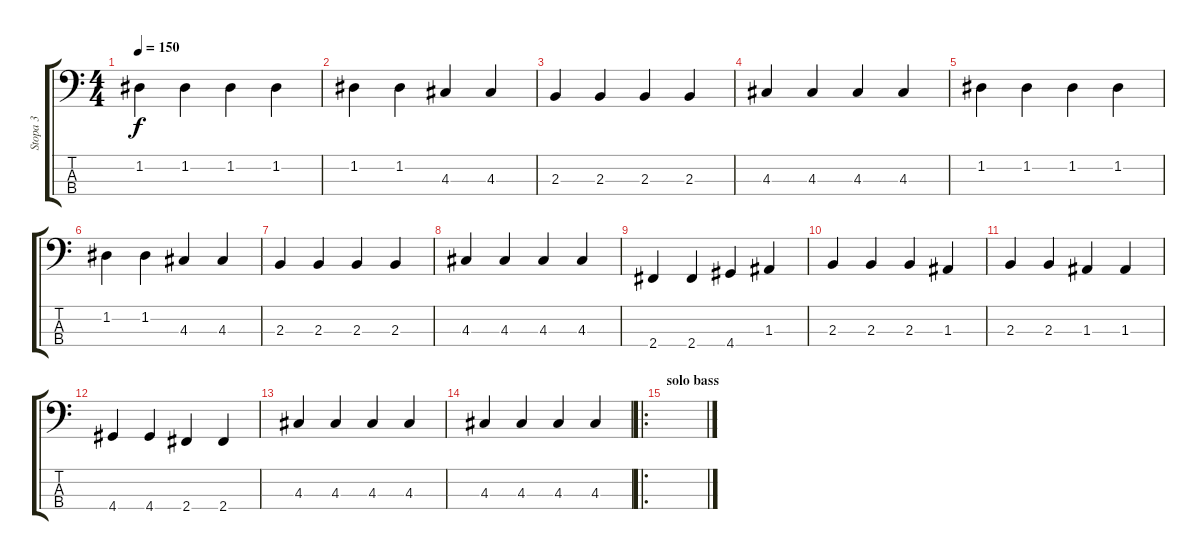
\track ("Stopa 3" "Stopa 3") {instrument electricbassfinger}
\staff {score tabs}
\tuning (G2 D2 A1 E1) {hide}
\ts (4 4)
\tempo 150
\clef f4
\ks c
1.2.4{dy f} 1.2.4 1.2.4 1.2.4 |
1.2.4 1.2.4 4.3.4 4.3.4 |
2.3.4 2.3.4 2.3.4 2.3.4 |
4.3.4 4.3.4 4.3.4 4.3.4 |
1.2.4 1.2.4 1.2.4 1.2.4 |
1.2.4 1.2.4 4.3.4 4.3.4 |
2.3.4 2.3.4 2.3.4 2.3.4 |
4.3.4 4.3.4 4.3.4 4.3.4 |
2.4.4 2.4.4 4.4.4 1.3.4 |
2.3.4 2.3.4 2.3.4 1.3.4 |
2.3.4 2.3.4 1.3.4 1.3.4 |
4.4.4 4.4.4 2.4.4 2.4.4 |
4.3.4 4.3.4 4.3.4 4.3.4 |
4.3.4 4.3.4 4.3.4 4.3.4 |
\ro
\section ("" "solo bass")
